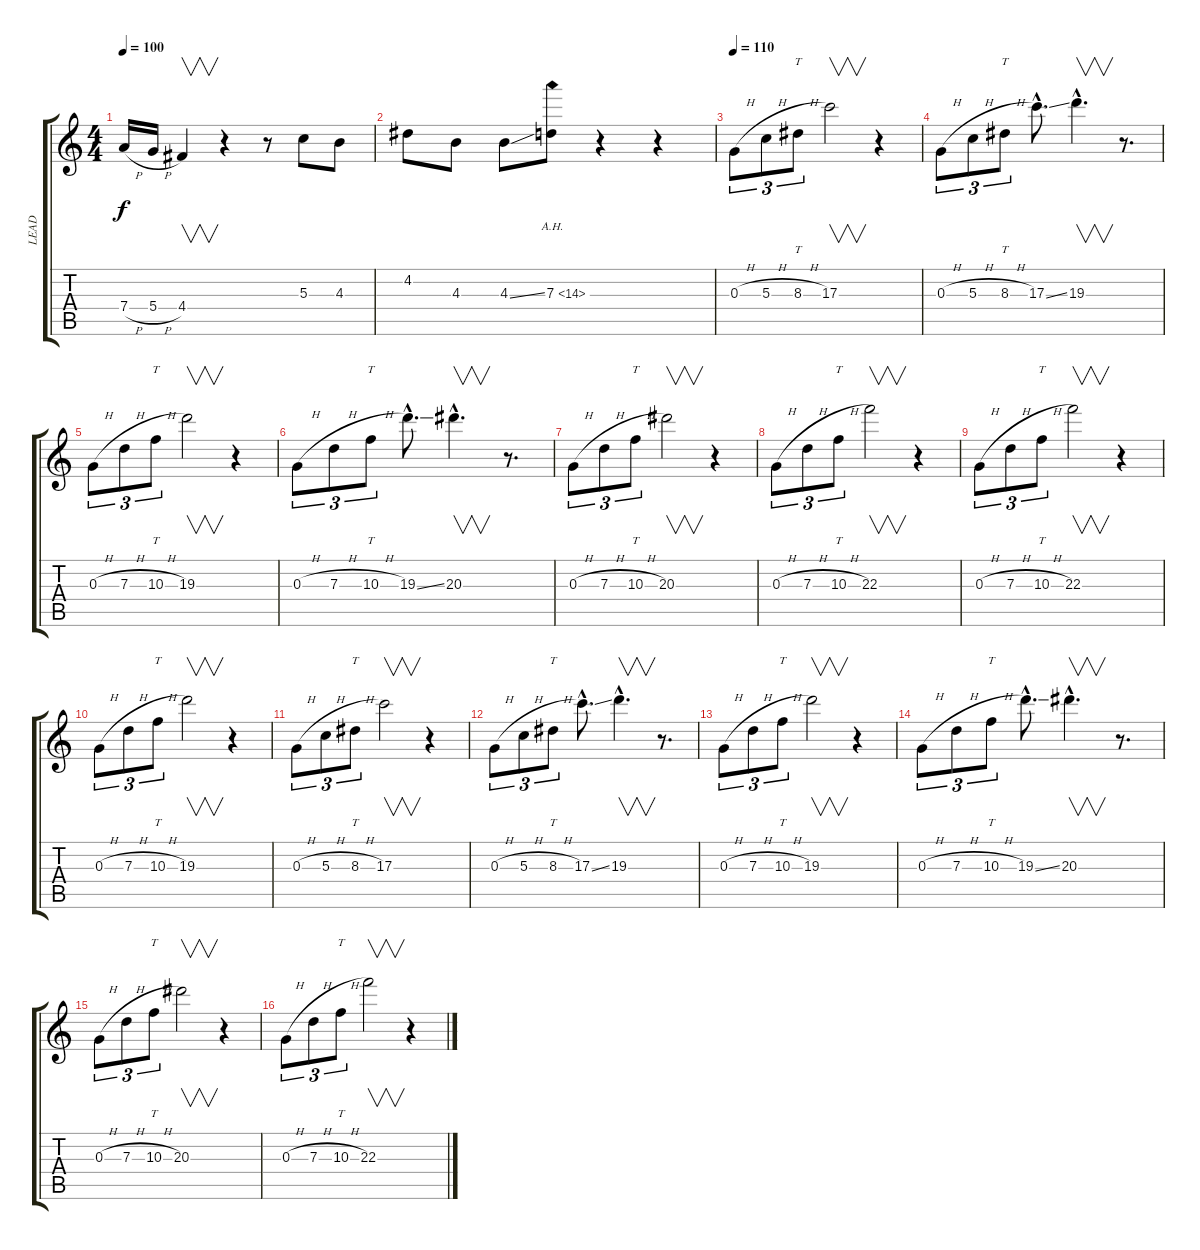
\track ("LEAD" "LEAD") {instrument distortionguitar}
\staff {score tabs}
\tuning (E4 B3 G3 D3 A2 E2) {hide}
\ts (4 4)
\tempo 100
\clef g2
\ks c
7.4{h}.16{dy f} 5.4{h}.16 4.4.4{v} r.4 r.8 5.3.8 4.3.8 |
4.2.8 4.3.8 4.3{ss}.8 7.3{ah 7}.8 r.4 r.4 |
\tempo 110
0.3{h}.8{tu (3 2)} 5.3{h}.8{tu (3 2)} 8.3{h}.8{tt tu (3 2)} 17.3.2{v} r.4 |
0.3{h}.8{tu (3 2)} 5.3{h}.8{tu (3 2)} 8.3{h}.8{tt tu (3 2)} 17.3{ss hac}.8{d} 19.3{hac}.4{v d} r.8{d} |
0.3{h}.8{tu (3 2)} 7.3{h}.8{tu (3 2)} 10.3{h}.8{tt tu (3 2)} 19.3.2{v} r.4 |
0.3{h}.8{tu (3 2)} 7.3{h}.8{tu (3 2)} 10.3{h}.8{tt tu (3 2)} 19.3{ss hac}.8{d} 20.3{hac}.4{v d} r.8{d} |
0.3{h}.8{tu (3 2)} 7.3{h}.8{tu (3 2)} 10.3{h}.8{tt tu (3 2)} 20.3.2{v} r.4 |
0.3{h}.8{tu (3 2)} 7.3{h}.8{tu (3 2)} 10.3{h}.8{tt tu (3 2)} 22.3.2{v} r.4 |
0.3{h}.8{tu (3 2)} 7.3{h}.8{tu (3 2)} 10.3{h}.8{tt tu (3 2)} 22.3.2{v} r.4 |
0.3{h}.8{tu (3 2)} 7.3{h}.8{tu (3 2)} 10.3{h}.8{tt tu (3 2)} 19.3.2{v} r.4 |
0.3{h}.8{tu (3 2)} 5.3{h}.8{tu (3 2)} 8.3{h}.8{tt tu (3 2)} 17.3.2{v} r.4 |
0.3{h}.8{tu (3 2)} 5.3{h}.8{tu (3 2)} 8.3{h}.8{tt tu (3 2)} 17.3{ss hac}.8{d} 19.3{hac}.4{v d} r.8{d} |
0.3{h}.8{tu (3 2)} 7.3{h}.8{tu (3 2)} 10.3{h}.8{tt tu (3 2)} 19.3.2{v} r.4 |
0.3{h}.8{tu (3 2)} 7.3{h}.8{tu (3 2)} 10.3{h}.8{tt tu (3 2)} 19.3{ss hac}.8{d} 20.3{hac}.4{v d} r.8{d} |
0.3{h}.8{tu (3 2)} 7.3{h}.8{tu (3 2)} 10.3{h}.8{tt tu (3 2)} 20.3.2{v} r.4 |
0.3{h}.8{tu (3 2)} 7.3{h}.8{tu (3 2)} 10.3{h}.8{tt tu (3 2)} 22.3.2{v} r.4
